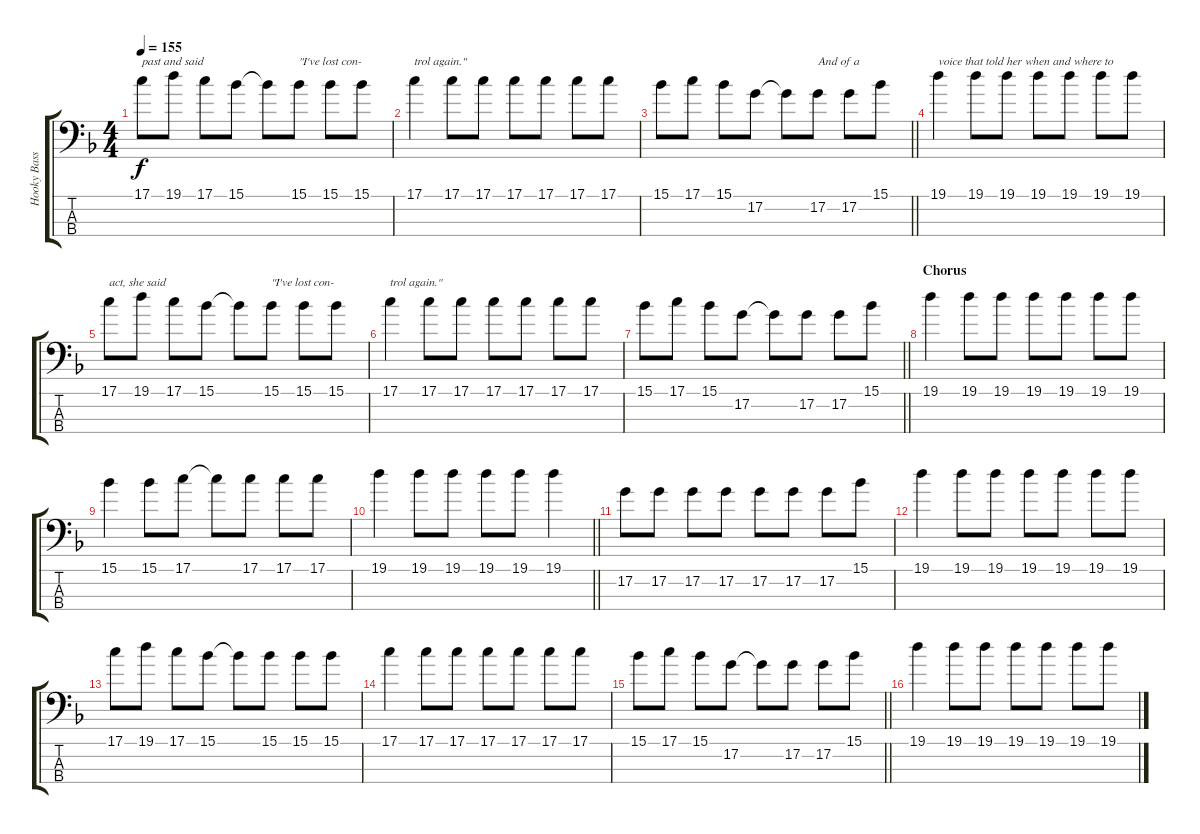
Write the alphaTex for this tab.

\track ("Hooky Bass" "Hooky Bass") {instrument electricbasspick}
\staff {score tabs}
\tuning (G2 D2 A1 E1) {hide}
\ts (4 4)
\tempo 155
\clef f4
\ks f
17.1.8{txt "past and said" dy f} 19.1.8 17.1.8 15.1.8 15.1{t}.8 15.1.8{txt "\"I've lost con-"} 15.1.8 15.1.8 |
17.1.4{txt "trol again.\""} 17.1.8 17.1.8 17.1.8 17.1.8 17.1.8 17.1.8 |
\barLineRight lightlight
15.1.8 17.1.8 15.1.8 17.2.8 17.2{t}.8 17.2.8{txt "And of a"} 17.2.8 15.1.8 |
19.1.4{txt "voice that told her when and where to"} 19.1.8 19.1.8 19.1.8 19.1.8 19.1.8 19.1.8 |
17.1.8{txt "act, she said"} 19.1.8 17.1.8 15.1.8 15.1{t}.8 15.1.8{txt "\"I've lost con-"} 15.1.8 15.1.8 |
17.1.4{txt "trol again.\""} 17.1.8 17.1.8 17.1.8 17.1.8 17.1.8 17.1.8 |
\barLineRight lightlight
15.1.8 17.1.8 15.1.8 17.2.8 17.2{t}.8 17.2.8 17.2.8 15.1.8 |
\section ("" "Chorus")
19.1.4 19.1.8 19.1.8 19.1.8 19.1.8 19.1.8 19.1.8 |
15.1.4 15.1.8 17.1.8 17.1{t}.8 17.1.8 17.1.8 17.1.8 |
\barLineRight lightlight
19.1.4 19.1.8 19.1.8 19.1.8 19.1.8 19.1.4 |
17.2.8 17.2.8 17.2.8 17.2.8 17.2.8 17.2.8 17.2.8 15.1.8 |
19.1.4 19.1.8 19.1.8 19.1.8 19.1.8 19.1.8 19.1.8 |
17.1.8 19.1.8 17.1.8 15.1.8 15.1{t}.8 15.1.8 15.1.8 15.1.8 |
17.1.4 17.1.8 17.1.8 17.1.8 17.1.8 17.1.8 17.1.8 |
\barLineRight lightlight
15.1.8 17.1.8 15.1.8 17.2.8 17.2{t}.8 17.2.8 17.2.8 15.1.8 |
19.1.4 19.1.8 19.1.8 19.1.8 19.1.8 19.1.8 19.1.8
